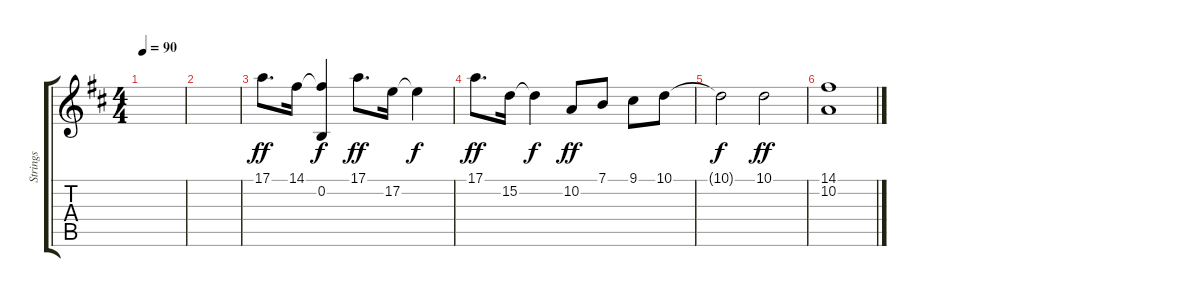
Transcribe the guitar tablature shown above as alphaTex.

\track ("Strings" "Strings") {instrument stringensemble1}
\staff {score tabs}
\tuning (E4 B3 G3 D3 A2 E2) {hide}
\ts (4 4)
\tempo 90
\clef g2
\ks d
|
|
17.1.8{d dy ff} 14.1.16 (14.1{t} 0.2).4{dy f} 17.1.8{d dy ff} 17.2.16 17.2{t}.4{dy f} |
17.1.8{d dy ff} 15.2.16 15.2{t}.4{dy f} 10.2.8{dy ff} 7.1.8 9.1.8 10.1.8 |
10.1{t}.2{dy f} 10.1.2{dy ff} |
(14.1 10.2).1
